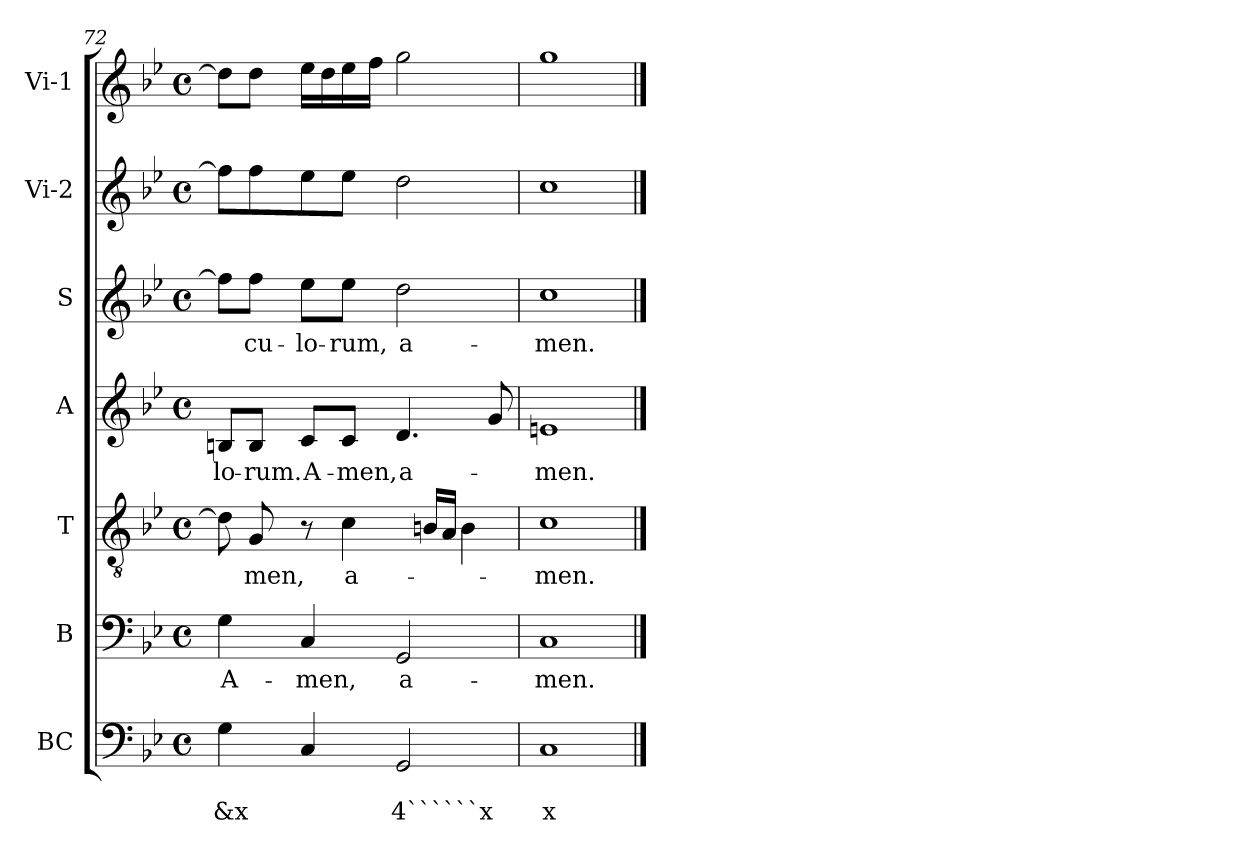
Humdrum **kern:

**kern	**text	**text	**kern	**text	**kern	**text	**kern	**text	**kern	**text	**kern	**kern
*part7	*part7	*part7	*part6	*part6	*part5	*part5	*part4	*part4	*part3	*part3	*part2	*part1
*staff7	*staff7	*staff7	*staff6	*staff6	*staff5	*staff5	*staff4	*staff4	*staff3	*staff3	*staff2	*staff1
*I"BC	*	*	*I"B	*	*I"T	*	*I"A	*	*I"S	*	*I"Vi-2	*I"Vi-1
*clefF4	*	*	*clefF4	*	*clefGv2	*	*clefG2	*	*clefG2	*	*clefG2	*clefG2
*k[b-e-]	*	*	*k[b-e-]	*	*k[b-e-]	*	*k[b-e-]	*	*k[b-e-]	*	*k[b-e-]	*k[b-e-]
*B-:	*	*	*B-:	*	*B-:	*	*B-:	*	*B-:	*	*B-:	*B-:
*M4/4	*	*	*M4/4	*	*M4/4	*	*M4/4	*	*M4/4	*	*M4/4	*M4/4
*met(c)	*	*	*met(c)	*	*met(c)	*	*met(c)	*	*met(c)	*	*met(c)	*met(c)
=72	=72	=72	=72	=72	=72	=72	=72	=72	=72	=72	=72	=72
!	!	!LO:LY:b	!	!LO:LY:b	!	!	!	!LO:LY:b	!	!	!	!
4G\	.	&x	4G\	A-	8d\]	.	8Bn/L	-lo-	8ff\L]	.	8ff\L]	8dd\L]
!	!	!	!	!	!	!LO:LY:b	!	!LO:LY:b	!	!LO:LY:b	!	!
.	.	.	.	.	8G/	-men,	8B/J	-rum.	8ff\J	-cu-	8ff\	8dd\J
!	!	!	!	!LO:LY:b	!	!	!	!LO:LY:b	!	!LO:LY:b	!	!
4C/	.	.	4C/	-men,	8r	.	8c/L	A-	8ee-\L	-lo-	8ee-\	16ee-\LL
.	.	.	.	.	.	.	.	.	.	.	.	16dd\
!	!	!	!	!	!	!LO:LY:b	!	!LO:LY:b	!	!LO:LY:b	!	!
.	.	.	.	.	4c\	a-	8c/J	-men,	8ee-\J	-rum,	8ee-\J	16ee-\
.	.	.	.	.	.	.	.	.	.	.	.	16ff\JJ
!	!	!LO:LY:b	!	!LO:LY:b	!	!	!	!LO:LY:b	!	!LO:LY:b	!	!
2GG/	.	4``````x	2GG/	a-	.	.	4.d/	a-	2dd\	a-	2dd\	2gg\
.	.	.	.	.	16Bn/LL	.	.	.	.	.	.	.
.	.	.	.	.	16A/JJ	.	.	.	.	.	.	.
.	.	.	.	.	4B\	.	.	.	.	.	.	.
.	.	.	.	.	.	.	8g/	.	.	.	.	.
=73	=73	=73	=73	=73	=73	=73	=73	=73	=73	=73	=73	=73
!	!	!LO:LY:b	!	!LO:LY:b	!	!LO:LY:b	!	!LO:LY:b	!	!LO:LY:b	!	!
1C	.	x	1C	-men.	1c	-men.	1en	-men.	1cc	-men.	1cc	1gg
==	==	==	==	==	==	==	==	==	==	==	==	==
*-	*-	*-	*-	*-	*-	*-	*-	*-	*-	*-	*-	*-
